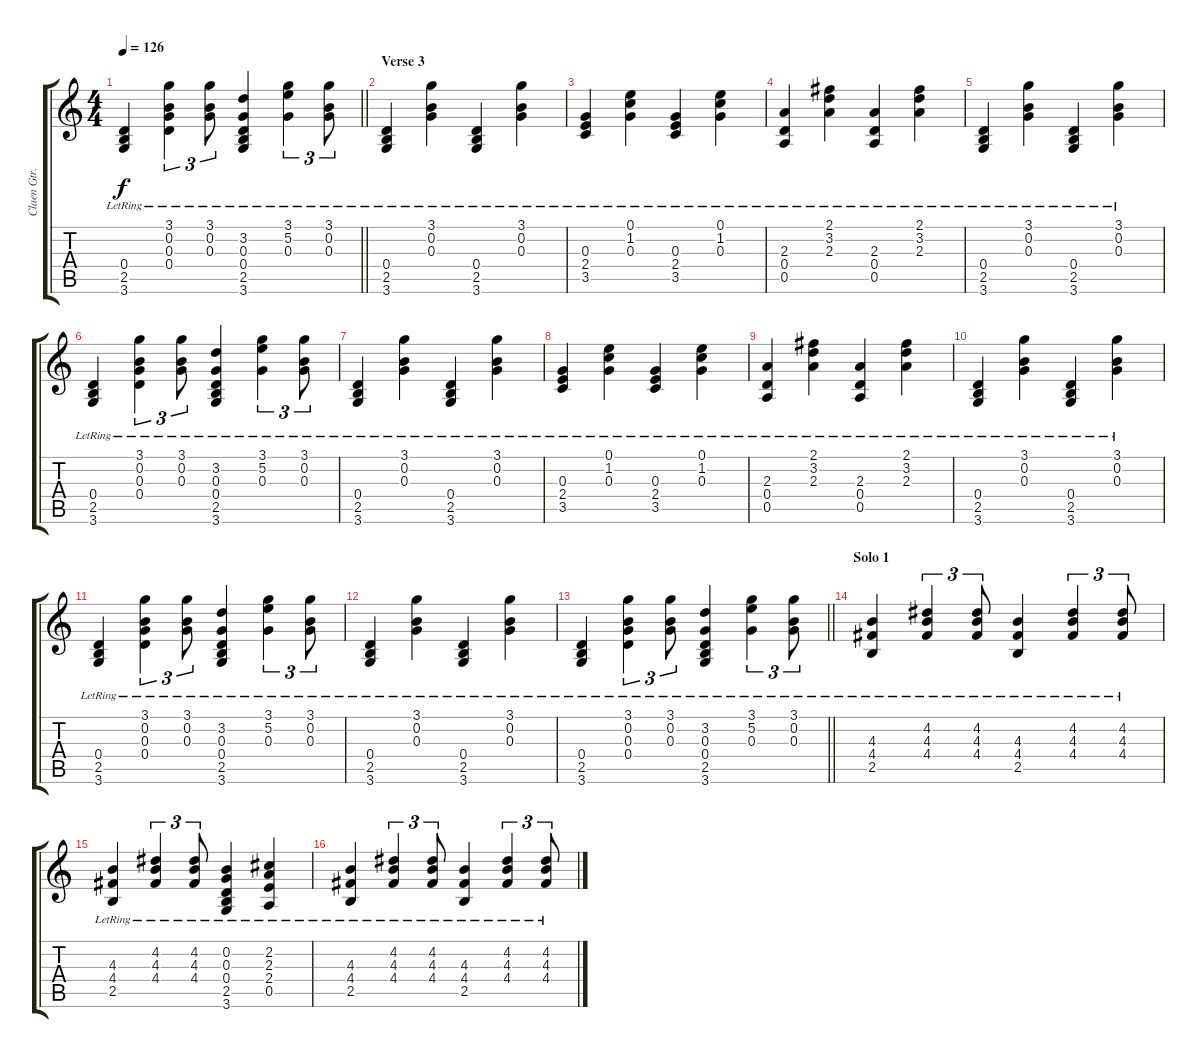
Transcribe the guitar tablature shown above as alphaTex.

\track ("Claen Gtr. 1" "Claen Gtr.") {instrument acousticguitarsteel}
\staff {score tabs}
\tuning (E4 B3 G3 D3 A2 E2) {hide}
\ts (4 4)
\tempo 126
\clef g2
\barLineRight lightlight
\ks c
(0.4{lr} 2.5{lr} 3.6{lr}).4{dy f} (3.1{lr} 0.2{lr} 0.3{lr} 0.4{lr}).4{tu (3 2)} (3.1{lr} 0.2{lr} 0.3{lr}).8{tu (3 2)} (3.2{lr} 0.3{lr} 0.4{lr} 2.5{lr} 3.6{lr}).4 (3.1{lr} 5.2{lr} 0.3{lr}).4{tu (3 2)} (3.1{lr} 0.2{lr} 0.3{lr}).8{tu (3 2)} |
\section ("" "Verse 3")
(0.4{lr} 2.5{lr} 3.6{lr}).4 (3.1{lr} 0.2{lr} 0.3{lr}).4 (0.4{lr} 2.5{lr} 3.6{lr}).4 (3.1{lr} 0.2{lr} 0.3{lr}).4 |
(0.3{lr} 2.4{lr} 3.5{lr}).4 (0.1{lr} 1.2{lr} 0.3{lr}).4 (0.3{lr} 2.4{lr} 3.5{lr}).4 (0.1{lr} 1.2{lr} 0.3{lr}).4 |
(2.3{lr} 0.4{lr} 0.5{lr}).4 (2.1{lr} 3.2{lr} 2.3{lr}).4 (2.3{lr} 0.4{lr} 0.5{lr}).4 (2.1{lr} 3.2{lr} 2.3{lr}).4 |
(0.4{lr} 2.5{lr} 3.6{lr}).4 (3.1{lr} 0.2{lr} 0.3{lr}).4 (0.4{lr} 2.5{lr} 3.6{lr}).4 (3.1{lr} 0.2{lr} 0.3{lr}).4 |
(0.4{lr} 2.5{lr} 3.6{lr}).4 (3.1{lr} 0.2{lr} 0.3{lr} 0.4{lr}).4{tu (3 2)} (3.1{lr} 0.2{lr} 0.3{lr}).8{tu (3 2)} (3.2{lr} 0.3{lr} 0.4{lr} 2.5{lr} 3.6{lr}).4 (3.1{lr} 5.2{lr} 0.3{lr}).4{tu (3 2)} (3.1{lr} 0.2{lr} 0.3{lr}).8{tu (3 2)} |
(0.4{lr} 2.5{lr} 3.6{lr}).4 (3.1{lr} 0.2{lr} 0.3{lr}).4 (0.4{lr} 2.5{lr} 3.6{lr}).4 (3.1{lr} 0.2{lr} 0.3{lr}).4 |
(0.3{lr} 2.4{lr} 3.5{lr}).4 (0.1{lr} 1.2{lr} 0.3{lr}).4 (0.3{lr} 2.4{lr} 3.5{lr}).4 (0.1{lr} 1.2{lr} 0.3{lr}).4 |
(2.3{lr} 0.4{lr} 0.5{lr}).4 (2.1{lr} 3.2{lr} 2.3{lr}).4 (2.3{lr} 0.4{lr} 0.5{lr}).4 (2.1{lr} 3.2{lr} 2.3{lr}).4 |
(0.4{lr} 2.5{lr} 3.6{lr}).4 (3.1{lr} 0.2{lr} 0.3{lr}).4 (0.4{lr} 2.5{lr} 3.6{lr}).4 (3.1{lr} 0.2{lr} 0.3{lr}).4 |
(0.4{lr} 2.5{lr} 3.6{lr}).4 (3.1{lr} 0.2{lr} 0.3{lr} 0.4{lr}).4{tu (3 2)} (3.1{lr} 0.2{lr} 0.3{lr}).8{tu (3 2)} (3.2{lr} 0.3{lr} 0.4{lr} 2.5{lr} 3.6{lr}).4 (3.1{lr} 5.2{lr} 0.3{lr}).4{tu (3 2)} (3.1{lr} 0.2{lr} 0.3{lr}).8{tu (3 2)} |
(0.4{lr} 2.5{lr} 3.6{lr}).4 (3.1{lr} 0.2{lr} 0.3{lr}).4 (0.4{lr} 2.5{lr} 3.6{lr}).4 (3.1{lr} 0.2{lr} 0.3{lr}).4 |
\barLineRight lightlight
(0.4{lr} 2.5{lr} 3.6{lr}).4 (3.1{lr} 0.2{lr} 0.3{lr} 0.4{lr}).4{tu (3 2)} (3.1{lr} 0.2{lr} 0.3{lr}).8{tu (3 2)} (3.2{lr} 0.3{lr} 0.4{lr} 2.5{lr} 3.6{lr}).4 (3.1{lr} 5.2{lr} 0.3{lr}).4{tu (3 2)} (3.1{lr} 0.2{lr} 0.3{lr}).8{tu (3 2)} |
\section ("" "Solo 1")
(4.3{lr} 4.4{lr} 2.5{lr}).4{volume 2} (4.2{lr} 4.3{lr} 4.4{lr}).4{tu (3 2)} (4.2{lr} 4.3{lr} 4.4{lr}).8{tu (3 2)} (4.3 4.4{lr} 2.5{lr}).4 (4.2{lr} 4.3{lr} 4.4{lr}).4{tu (3 2)} (4.2{lr} 4.3{lr} 4.4{lr}).8{tu (3 2)} |
(4.3{lr} 4.4{lr} 2.5{lr}).4 (4.2{lr} 4.3{lr} 4.4{lr}).4{tu (3 2)} (4.2{lr} 4.3{lr} 4.4{lr}).8{tu (3 2)} (0.2 0.3 0.4{lr} 2.5{lr} 3.6).4 (2.2{lr} 2.3{lr} 2.4{lr} 0.5).4 |
(4.3{lr} 4.4{lr} 2.5{lr}).4 (4.2{lr} 4.3{lr} 4.4{lr}).4{tu (3 2)} (4.2{lr} 4.3{lr} 4.4{lr}).8{tu (3 2)} (4.3 4.4{lr} 2.5{lr}).4 (4.2{lr} 4.3{lr} 4.4{lr}).4{tu (3 2)} (4.2{lr} 4.3{lr} 4.4{lr}).8{tu (3 2)}
